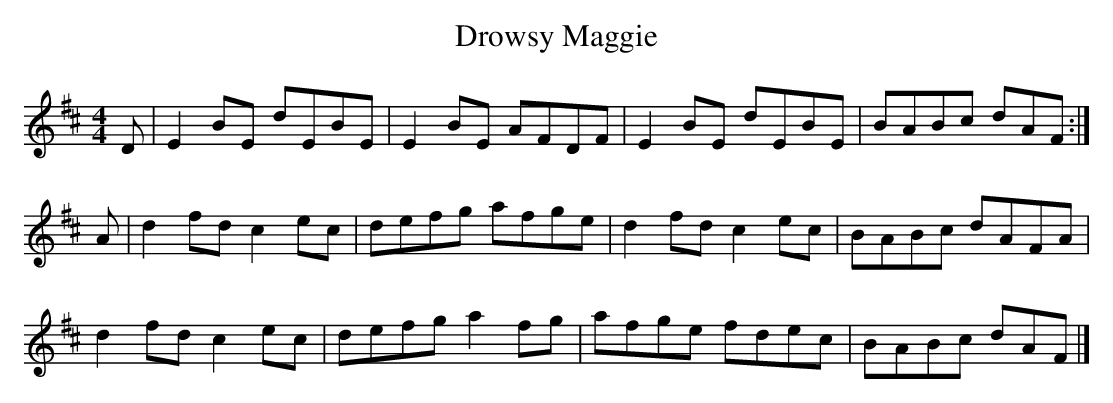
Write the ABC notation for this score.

X:1
T:Drowsy Maggie
L:1/8
M:4/4
K:D
D|E2BE dEBE|E2BE AFDF|E2BE dEBE|BABc dAF:|
A|d2fd c2ec|defg afge|d2fd c2ec|BABc dAFA|
d2fd c2ec|defg a2fg|afge fdec|BABc dAF|]
